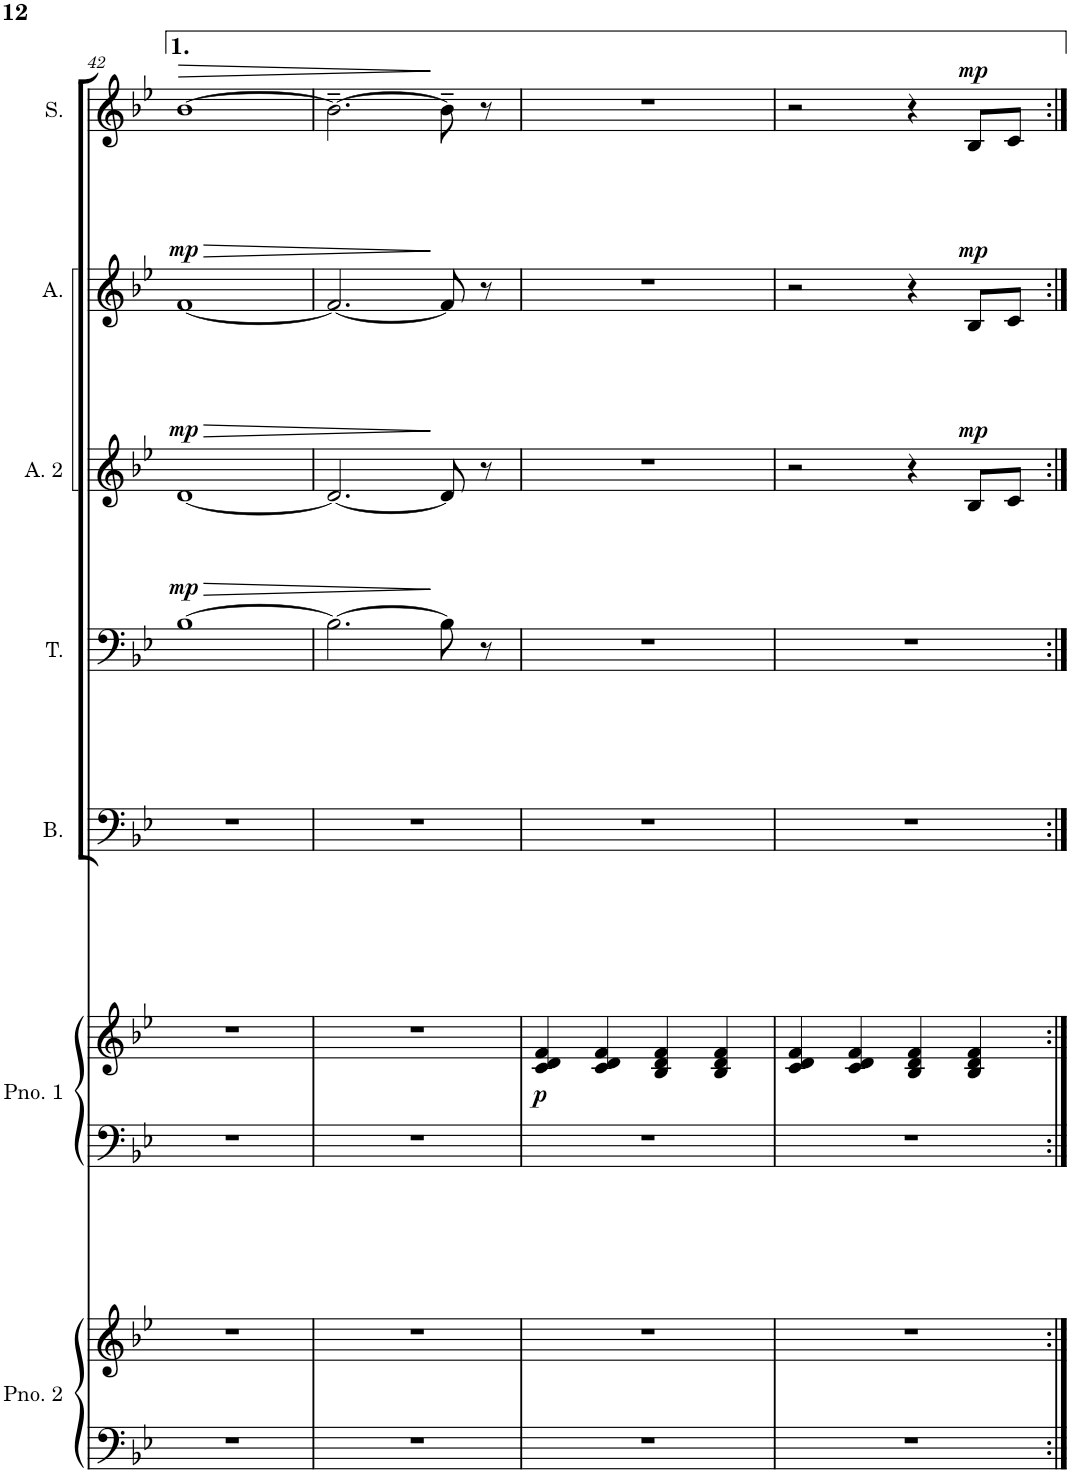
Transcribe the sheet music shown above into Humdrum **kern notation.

**kern	**kern	**kern	**kern	**dynam	**kern	**kern	**dynam	**kern	**dynam	**kern	**dynam	**kern	**dynam
*part7	*part7	*part6	*part6	*part6	*part5	*part4	*part4	*part3	*part3	*part2	*part2	*part1	*part1
*staff9	*staff8	*staff7	*staff6	*staff6/7	*staff5	*staff4	*staff4	*staff3	*staff3	*staff2	*staff2	*staff1	*staff1
*I"Piano 2	*	*I"Piano 1	*	*	*I"Bass	*I"Tenor	*	*I"Alto 2	*	*I"Alto	*	*I"Soprano	*
*I'Pno. 2	*	*I'Pno. 1	*	*	*I'B.	*I'T.	*	*I'A. 2	*	*I'A.	*	*I'S.	*
!!LO:PB:g=z
*clefF4	*clefG2	*clefF4	*clefG2	*	*clefF4	*clefF4	*	*clefG2	*	*clefG2	*	*clefG2	*
*k[b-e-]	*k[b-e-]	*k[b-e-]	*k[b-e-]	*	*k[b-e-]	*k[b-e-]	*	*k[b-e-]	*	*k[b-e-]	*	*k[b-e-]	*
*M4/4	*M4/4	*M4/4	*M4/4	*	*M4/4	*M4/4	*	*M4/4	*	*M4/4	*	*M4/4	*
=42	=42	=42	=42	=42	=42	=42	=42	=42	=42	=42	=42	=42	=42
!	!	!	!	!	!	!	!LO:DY:a	!	!LO:DY:a	!	!LO:HP:b	!	!LO:HP:b
!	!	!	!	!	!	!	!	!	!	!	!LO:DY:n=1:a	!	!
1r	1r	1r	1r	.	1r	[1B-	mp	[1d	mp	[1f	> mp	[1b-	>
=43	=43	=43	=43	=43	=43	=43	=43	=43	=43	=43	=43	=43	=43
1r	1r	1r	1r	.	1r	2.B-\_	.	2.d/_	.	2.f/_	.	2.b-~\_	.
.	.	.	.	.	.	8B-\]	.	8d/]	.	8f/]	]	8b-~\]	]
.	.	.	.	.	.	8r	.	8r	.	8r	.	8r	.
=44	=44	=44	=44	=44	=44	=44	=44	=44	=44	=44	=44	=44	=44
!	!	!	!	!LO:DY:b	!	!	!	!	!	!	!	!	!
1r	1r	1r	4c/ 4d/ 4f/	p	1r	1r	.	1r	.	1r	.	1r	.
.	.	.	4c/ 4d/ 4f/	.	.	.	.	.	.	.	.	.	.
.	.	.	4B-/ 4d/ 4f/	.	.	.	.	.	.	.	.	.	.
.	.	.	4B-/ 4d/ 4f/	.	.	.	.	.	.	.	.	.	.
=45	=45	=45	=45	=45	=45	=45	=45	=45	=45	=45	=45	=45	=45
1r	1r	1r	4c/ 4d/ 4f/	.	1r	1r	.	2r	.	2r	.	2r	.
.	.	.	4c/ 4d/ 4f/	.	.	.	.	.	.	.	.	.	.
.	.	.	4B-/ 4d/ 4f/	.	.	.	.	4r	.	4r	.	4r	.
!	!	!	!	!	!	!	!	!	!LO:DY:a	!	!LO:DY:a	!	!LO:DY:a
.	.	.	4B-/ 4d/ 4f/	.	.	.	.	8B-/L	mp	8B-/L	mp	8B-/L	mp
.	.	.	.	.	.	.	.	8c/J	.	8c/J	.	8c/J	.
=:|!	=:|!	=:|!	=:|!	=:|!	=:|!	=:|!	=:|!	=:|!	=:|!	=:|!	=:|!	=:|!	=:|!
*-	*-	*-	*-	*-	*-	*-	*-	*-	*-	*-	*-	*-	*-
